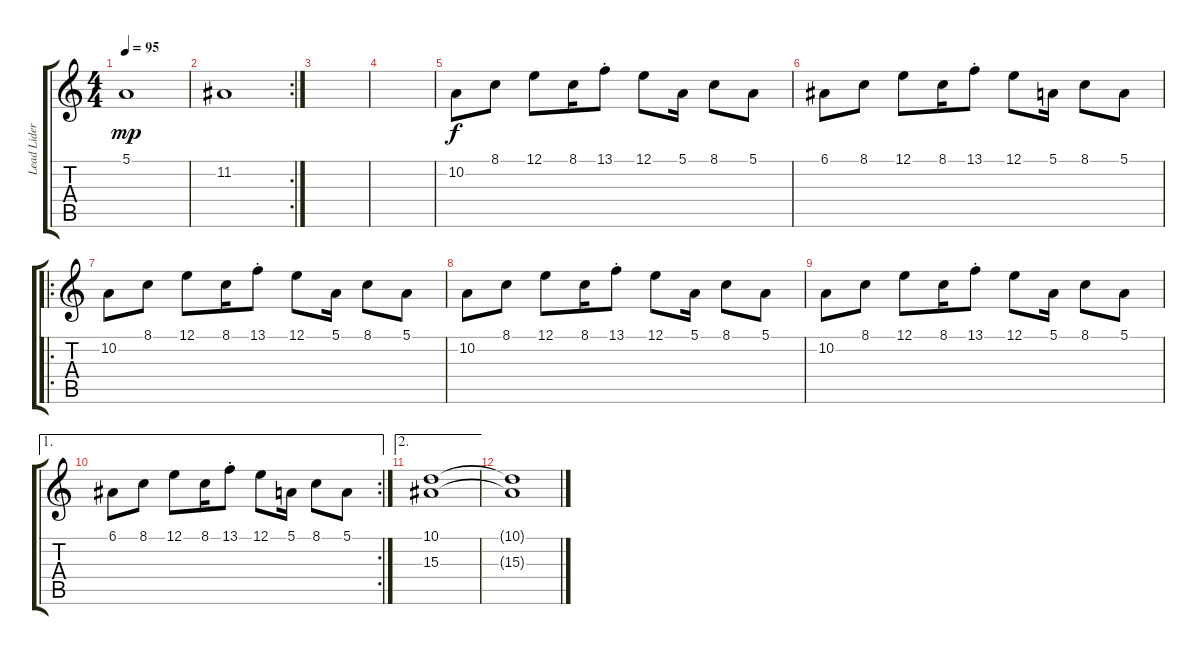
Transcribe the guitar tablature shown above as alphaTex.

\track ("Lead Lider" "Lead Lider") {instrument lead6voice}
\staff {score tabs}
\tuning (E4 B3 G3 D3 A2 E2) {hide}
\ts (4 4)
\tempo 95
\clef g2
\ks c
5.1.1{dy mp} |
\rc 2
11.2.1 |
|
|
10.2.8{dy f volume 16} 8.1.8 12.1.8 8.1.16 13.1{st}.8 12.1.8 5.1.16 8.1.8 5.1.8 |
6.1.8 8.1.8 12.1.8 8.1.16 13.1{st}.8 12.1.8 5.1.16 8.1.8 5.1.8 |
\ro
10.2.8 8.1.8 12.1.8 8.1.16 13.1{st}.8 12.1.8 5.1.16 8.1.8 5.1.8 |
10.2.8 8.1.8 12.1.8 8.1.16 13.1{st}.8 12.1.8 5.1.16 8.1.8 5.1.8 |
10.2.8 8.1.8 12.1.8 8.1.16 13.1{st}.8 12.1.8 5.1.16 8.1.8 5.1.8 |
\ae 1
\rc 2
6.1.8 8.1.8 12.1.8 8.1.16 13.1{st}.8 12.1.8 5.1.16 8.1.8 5.1.8 |
\ae 2
(10.1 15.3).1{volume 0} |
(10.1{t} 15.3{t}).1
